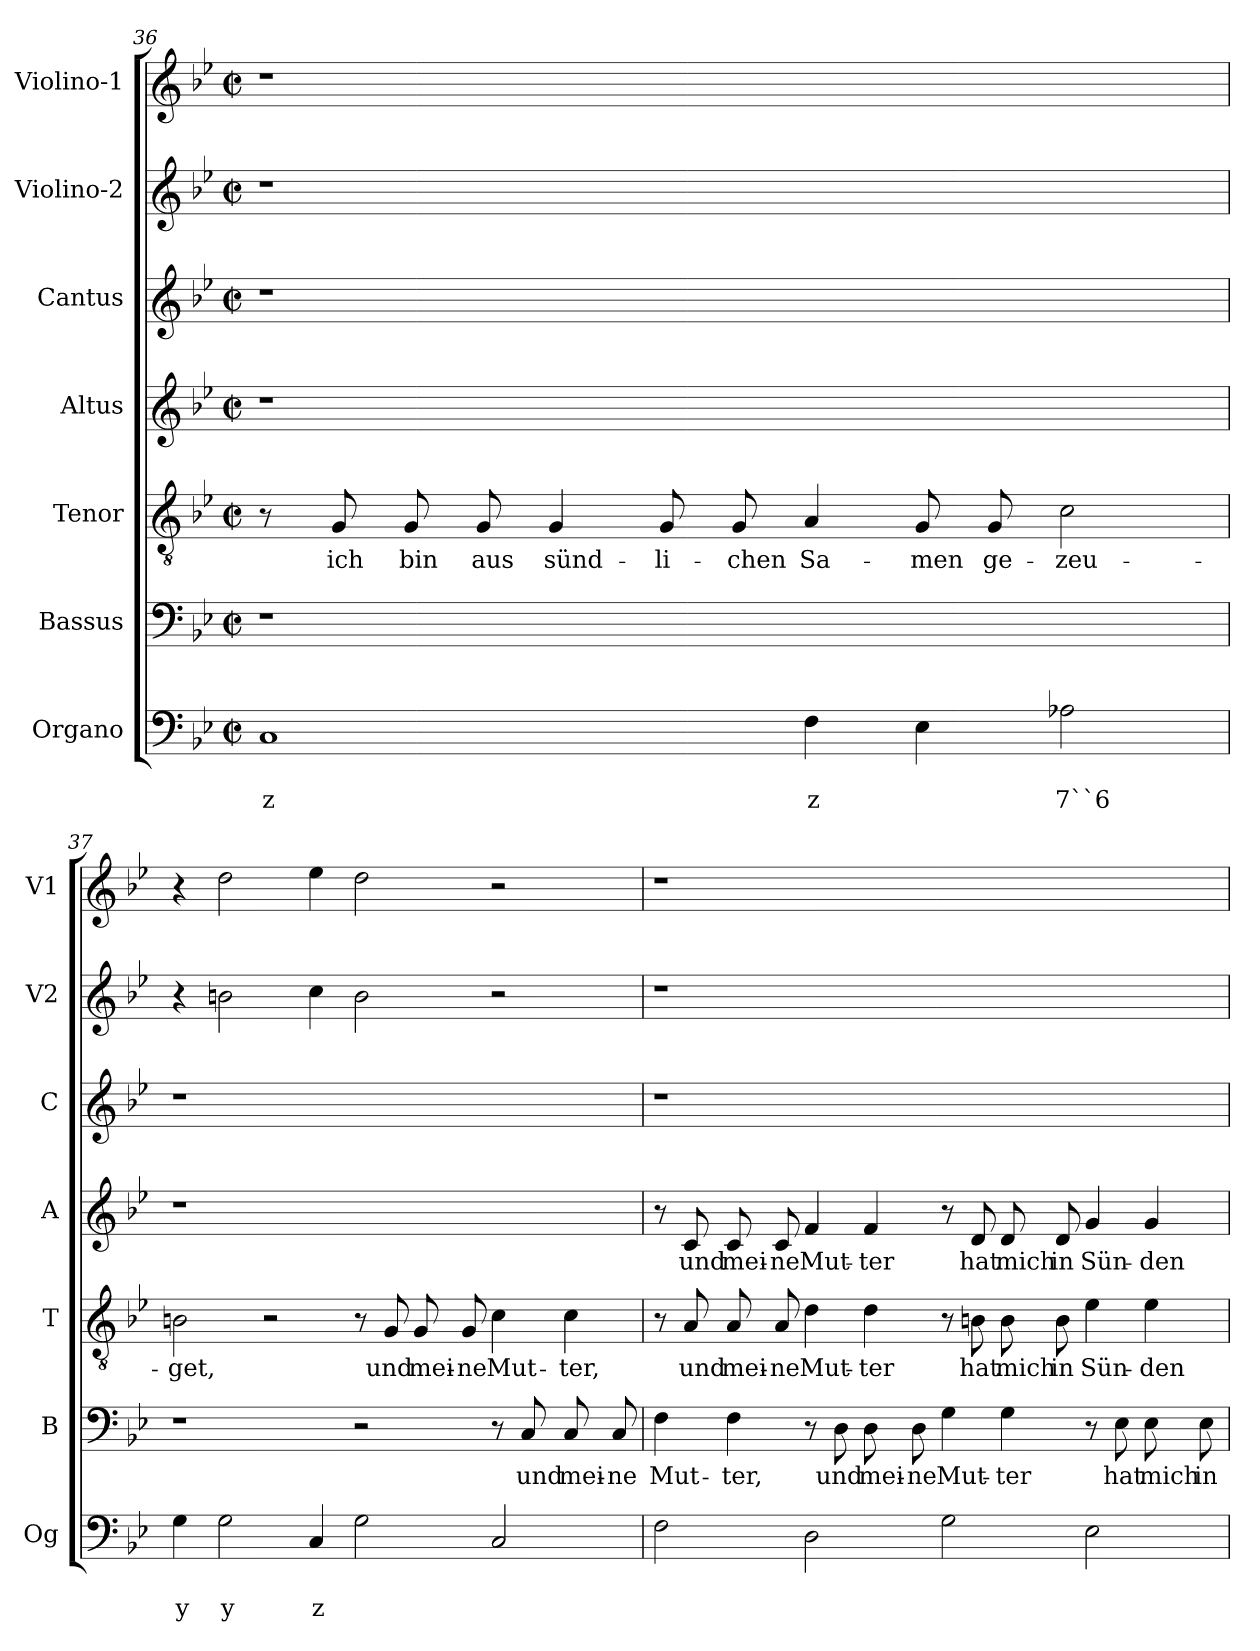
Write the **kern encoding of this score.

**kern	**text	**text	**kern	**text	**kern	**text	**kern	**text	**kern	**kern	**kern
*part7	*part7	*part7	*part6	*part6	*part5	*part5	*part4	*part4	*part3	*part2	*part1
*staff7	*staff7	*staff7	*staff6	*staff6	*staff5	*staff5	*staff4	*staff4	*staff3	*staff2	*staff1
*I"Organo	*	*	*I"Bassus	*	*I"Tenor	*	*I"Altus	*	*I"Cantus	*I"Violino-2	*I"Violino-1
*I'Og	*	*	*I'B	*	*I'T	*	*I'A	*	*I'C	*I'V2	*I'V1
*clefF4	*	*	*clefF4	*	*clefGv2	*	*clefG2	*	*clefG2	*clefG2	*clefG2
*k[b-e-]	*	*	*k[b-e-]	*	*k[b-e-]	*	*k[b-e-]	*	*k[b-e-]	*k[b-e-]	*k[b-e-]
*B-:	*	*	*B-:	*	*B-:	*	*B-:	*	*B-:	*B-:	*B-:
*M2/2	*	*	*M2/2	*	*M2/2	*	*M2/2	*	*M2/2	*M2/2	*M2/2
*met(c|)	*	*	*met(c|)	*	*met(c|)	*	*met(c|)	*	*met(c|)	*met(c|)	*met(c|)
=36	=36	=36	=36	=36	=36	=36	=36	=36	=36	=36	=36
!	!	!LO:LY:b	!	!	!	!	!	!	!	!	!
1C	.	z	1r	.	8r	.	1r	.	1r	1r	1r
!	!	!	!	!	!	!LO:LY:b	!	!	!	!	!
.	.	.	.	.	8G/	ich	.	.	.	.	.
!	!	!	!	!	!	!LO:LY:b	!	!	!	!	!
.	.	.	.	.	8G/	bin	.	.	.	.	.
!	!	!	!	!	!	!LO:LY:b	!	!	!	!	!
.	.	.	.	.	8G/	aus	.	.	.	.	.
!	!	!	!	!	!	!LO:LY:b	!	!	!	!	!
.	.	.	.	.	4G/	sünd-	.	.	.	.	.
!	!	!	!	!	!	!LO:LY:b	!	!	!	!	!
.	.	.	.	.	8G/	-li-	.	.	.	.	.
!	!	!	!	!	!	!LO:LY:b	!	!	!	!	!
.	.	.	.	.	8G/	-chen	.	.	.	.	.
!	!	!LO:LY:b	!	!	!	!	!	!	!	!	!
!	!	!	!	!	!	!LO:LY:b	!	!	!	!	!
4F\	.	z	1ryy	.	4A/	Sa-	1ryy	.	1ryy	1ryy	1ryy
!	!	!	!	!	!	!LO:LY:b	!	!	!	!	!
4E-\	.	.	.	.	8G/	-men	.	.	.	.	.
!	!	!	!	!	!	!LO:LY:b	!	!	!	!	!
.	.	.	.	.	8G/	ge-	.	.	.	.	.
!	!	!LO:LY:b	!	!	!	!	!	!	!	!	!
!	!	!	!	!	!	!LO:LY:b	!	!	!	!	!
2A-X\	.	7``6	.	.	2c\	-zeu-	.	.	.	.	.
=37	=37	=37	=37	=37	=37	=37	=37	=37	=37	=37	=37
!	!	!LO:LY:b	!	!	!	!	!	!	!	!	!
!	!	!	!	!	!	!LO:LY:b	!	!	!	!	!
4G\	.	y	1r	.	2Bn\	-get,	1r	.	1r	4r	4r
!	!	!LO:LY:b	!	!	!	!	!	!	!	!	!
2G\	.	y	.	.	.	.	.	.	.	2bn\	2dd\
.	.	.	.	.	2r	.	.	.	.	.	.
!	!	!LO:LY:b	!	!	!	!	!	!	!	!	!
4C/	.	z	.	.	.	.	.	.	.	4cc\	4ee-\
2G\	.	.	2r	.	8r	.	1ryy	.	1ryy	2b\	2dd\
!	!	!	!	!	!	!LO:LY:b	!	!	!	!	!
.	.	.	.	.	8G/	und	.	.	.	.	.
!	!	!	!	!	!	!LO:LY:b	!	!	!	!	!
.	.	.	.	.	8G/	mei-	.	.	.	.	.
!	!	!	!	!	!	!LO:LY:b	!	!	!	!	!
.	.	.	.	.	8G/	-ne	.	.	.	.	.
!	!	!	!	!	!	!LO:LY:b	!	!	!	!	!
2C/	.	.	8r	.	4c\	Mut-	.	.	.	2r	2r
!	!	!	!	!LO:LY:b	!	!	!	!	!	!	!
.	.	.	8C/	und	.	.	.	.	.	.	.
!	!	!	!	!LO:LY:b	!	!	!	!	!	!	!
!	!	!	!	!	!	!LO:LY:b	!	!	!	!	!
.	.	.	8C/	mei-	4c\	-ter,	.	.	.	.	.
!	!	!	!	!LO:LY:b	!	!	!	!	!	!	!
.	.	.	8C/	-ne	.	.	.	.	.	.	.
!!LO:PB:g=z
=38	=38	=38	=38	=38	=38	=38	=38	=38	=38	=38	=38
!	!	!	!	!LO:LY:b	!	!	!	!	!	!	!
2F\	.	.	4F\	Mut-	8r	.	8r	.	1r	1r	1r
!	!	!	!	!	!	!LO:LY:b	!	!	!	!	!
!	!	!	!	!	!	!	!	!LO:LY:b	!	!	!
.	.	.	.	.	8A/	und	8c/	und	.	.	.
!	!	!	!	!LO:LY:b	!	!	!	!	!	!	!
!	!	!	!	!	!	!LO:LY:b	!	!	!	!	!
!	!	!	!	!	!	!	!	!LO:LY:b	!	!	!
.	.	.	4F\	-ter,	8A/	mei-	8c/	mei-	.	.	.
!	!	!	!	!	!	!LO:LY:b	!	!	!	!	!
!	!	!	!	!	!	!	!	!LO:LY:b	!	!	!
.	.	.	.	.	8A/	-ne	8c/	-ne	.	.	.
!	!	!	!	!	!	!LO:LY:b	!	!	!	!	!
!	!	!	!	!	!	!	!	!LO:LY:b	!	!	!
2D\	.	.	8r	.	4d\	Mut-	4f/	Mut-	.	.	.
!	!	!	!	!LO:LY:b	!	!	!	!	!	!	!
.	.	.	8D\	und	.	.	.	.	.	.	.
!	!	!	!	!LO:LY:b	!	!	!	!	!	!	!
!	!	!	!	!	!	!LO:LY:b	!	!	!	!	!
!	!	!	!	!	!	!	!	!LO:LY:b	!	!	!
.	.	.	8D\	mei-	4d\	-ter	4f/	-ter	.	.	.
!	!	!	!	!LO:LY:b	!	!	!	!	!	!	!
.	.	.	8D\	-ne	.	.	.	.	.	.	.
!	!	!	!	!LO:LY:b	!	!	!	!	!	!	!
2G\	.	.	4G\	Mut-	8r	.	8r	.	1ryy	1ryy	1ryy
!	!	!	!	!	!	!LO:LY:b	!	!	!	!	!
!	!	!	!	!	!	!	!	!LO:LY:b	!	!	!
.	.	.	.	.	8Bn\	hat	8d/	hat	.	.	.
!	!	!	!	!LO:LY:b	!	!	!	!	!	!	!
!	!	!	!	!	!	!LO:LY:b	!	!	!	!	!
!	!	!	!	!	!	!	!	!LO:LY:b	!	!	!
.	.	.	4G\	-ter	8B\	mich	8d/	mich	.	.	.
!	!	!	!	!	!	!LO:LY:b	!	!	!	!	!
!	!	!	!	!	!	!	!	!LO:LY:b	!	!	!
.	.	.	.	.	8B\	in	8d/	in	.	.	.
!	!	!	!	!	!	!LO:LY:b	!	!	!	!	!
!	!	!	!	!	!	!	!	!LO:LY:b	!	!	!
2E-\	.	.	8r	.	4e-\	Sün-	4g/	Sün-	.	.	.
!	!	!	!	!LO:LY:b	!	!	!	!	!	!	!
.	.	.	8E-\	hat	.	.	.	.	.	.	.
!	!	!	!	!LO:LY:b	!	!	!	!	!	!	!
!	!	!	!	!	!	!LO:LY:b	!	!	!	!	!
!	!	!	!	!	!	!	!	!LO:LY:b	!	!	!
.	.	.	8E-\	mich	4e-\	-den	4g/	-den	.	.	.
!	!	!	!	!LO:LY:b	!	!	!	!	!	!	!
.	.	.	8E-\	in	.	.	.	.	.	.	.
=	=	=	=	=	=	=	=	=	=	=	=
*-	*-	*-	*-	*-	*-	*-	*-	*-	*-	*-	*-
